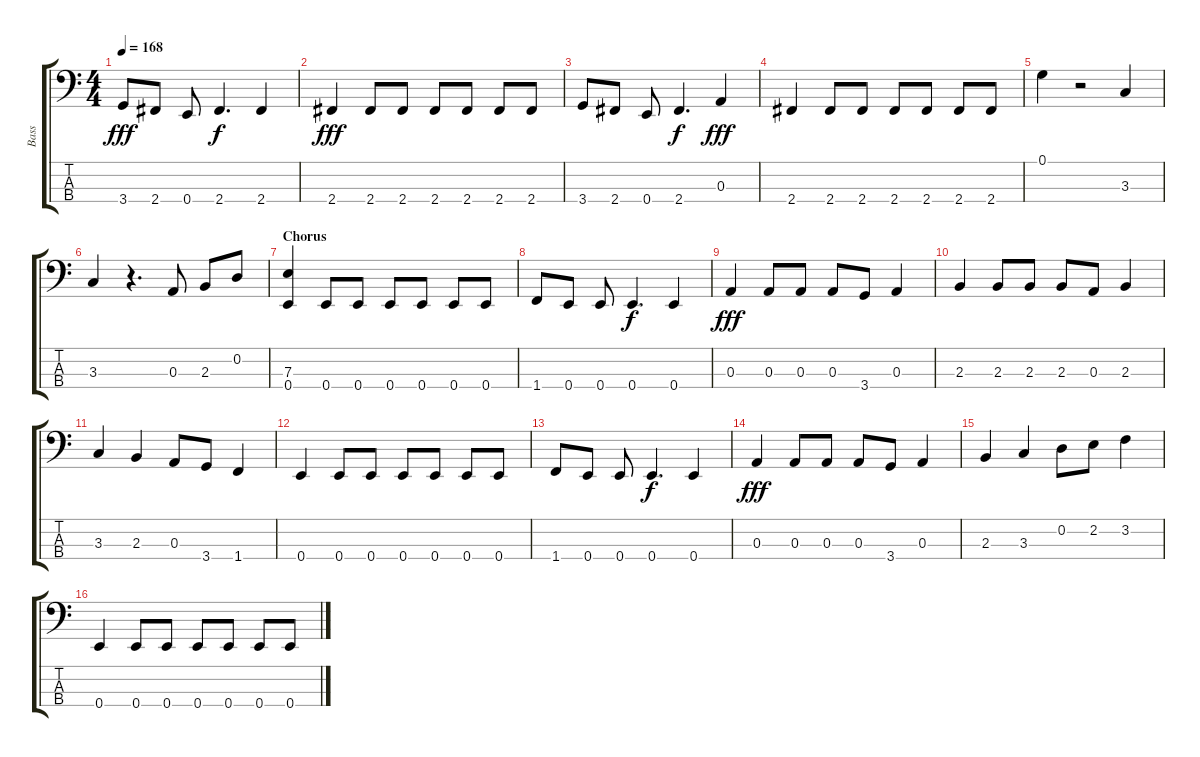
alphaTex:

\track ("Bass" "Bass") {instrument electricbasspick}
\staff {score tabs}
\tuning (G2 D2 A1 E1) {hide}
\ts (4 4)
\tempo 168
\clef f4
\ks c
3.4.8{dy fff} 2.4.8 0.4.8 2.4.4{d dy f} 2.4.4 |
2.4.4{dy fff} 2.4.8 2.4.8 2.4.8 2.4.8 2.4.8 2.4.8 |
3.4.8 2.4.8 0.4.8 2.4.4{d dy f} 0.3.4{dy fff} |
2.4.4 2.4.8 2.4.8 2.4.8 2.4.8 2.4.8 2.4.8 |
0.1.4 r.2 3.3.4 |
3.3.4 r.4{d} 0.3.8 2.3.8 0.2.8 |
\section ("" "Chorus")
(7.3 0.4).4 0.4.8 0.4.8 0.4.8 0.4.8 0.4.8 0.4.8 |
1.4.8 0.4.8 0.4.8 0.4.4{d dy f} 0.4.4 |
0.3.4{dy fff} 0.3.8 0.3.8 0.3.8 3.4.8 0.3.4 |
2.3.4 2.3.8 2.3.8 2.3.8 0.3.8 2.3.4 |
3.3.4 2.3.4 0.3.8 3.4.8 1.4.4 |
0.4.4 0.4.8 0.4.8 0.4.8 0.4.8 0.4.8 0.4.8 |
1.4.8 0.4.8 0.4.8 0.4.4{d dy f} 0.4.4 |
0.3.4{dy fff} 0.3.8 0.3.8 0.3.8 3.4.8 0.3.4 |
2.3.4 3.3.4 0.2.8 2.2.8 3.2.4 |
0.4.4 0.4.8 0.4.8 0.4.8 0.4.8 0.4.8 0.4.8
